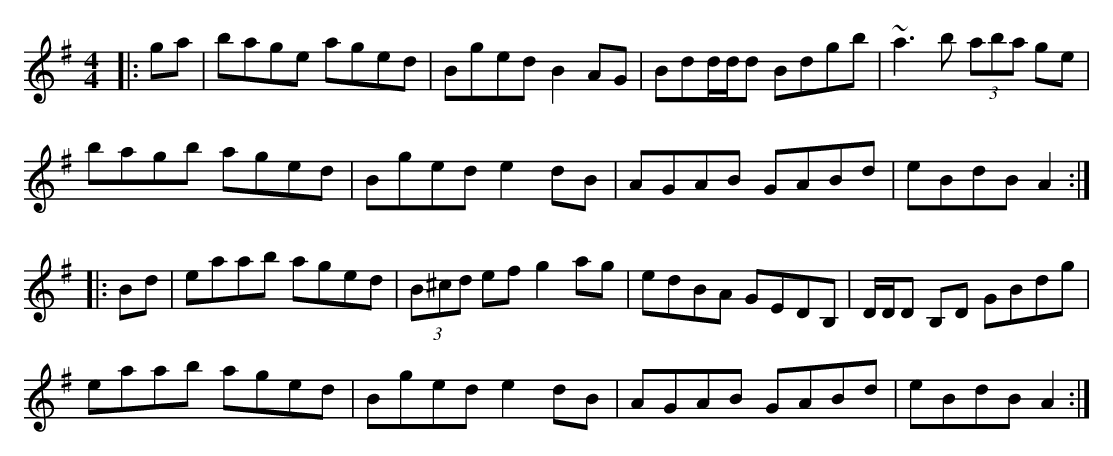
X:1
M:4/4
K:Ador
|:ga|bage aged|Bged B2AG|Bdd/d/d Bdgb|~a3b (3aba ge|
bagb aged|Bged e2dB|AGAB GABd|eBdB A2:|
|:Bd|eaab aged|(3B^cd ef g2ag|edBA GEDB,|D/D/D B,D GBdg|
eaab aged|Bged e2dB|AGAB GABd|eBdB A2:|
